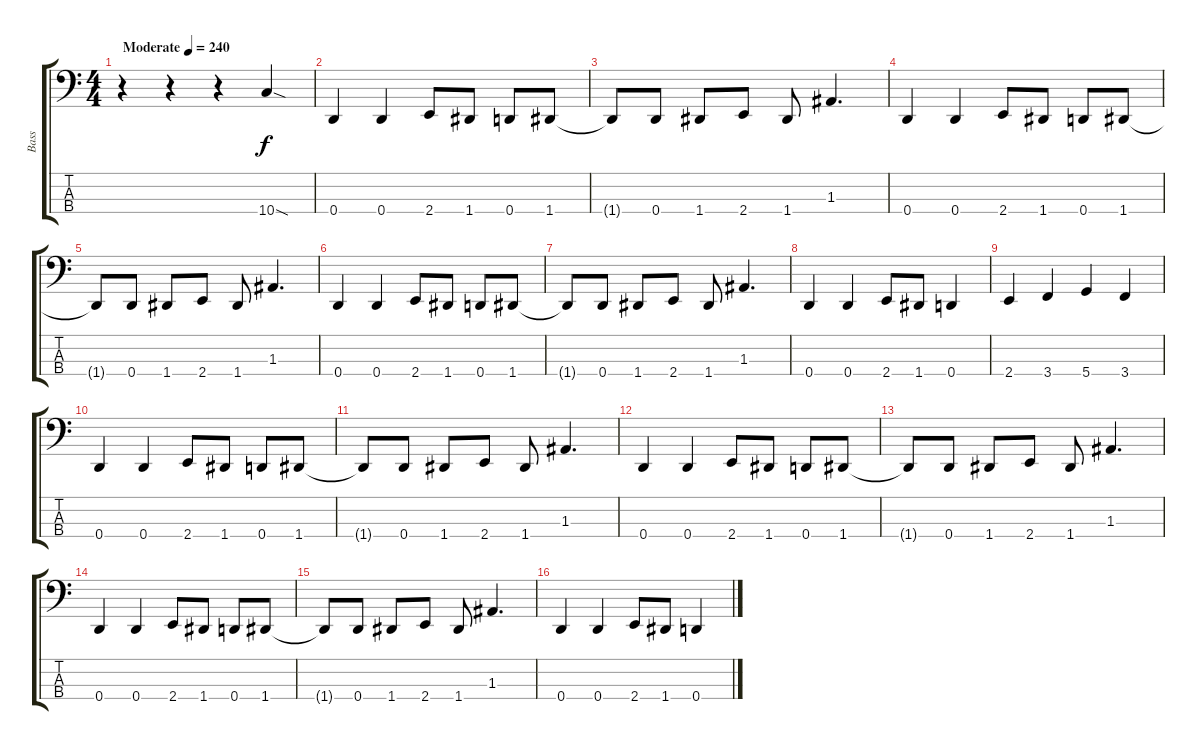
\track ("Bass" "Bass") {instrument electricbasspick}
\staff {score tabs}
\tuning (G2 D2 A1 D1) {hide}
\ts (4 4)
\tempo (240 "Moderate")
\clef f4
\ks c
r.4{dy f instrument electricbasspick} r.4 r.4 10.4{sod}.4 |
0.4.4 0.4.4 2.4.8 1.4.8 0.4.8 1.4.8 |
1.4{t}.8 0.4.8 1.4.8 2.4.8 1.4.8 1.3.4{d} |
0.4.4 0.4.4 2.4.8 1.4.8 0.4.8 1.4.8 |
1.4{t}.8 0.4.8 1.4.8 2.4.8 1.4.8 1.3.4{d} |
0.4.4 0.4.4 2.4.8 1.4.8 0.4.8 1.4.8 |
1.4{t}.8 0.4.8 1.4.8 2.4.8 1.4.8 1.3.4{d} |
0.4.4 0.4.4 2.4.8 1.4.8 0.4.4 |
2.4.4 3.4.4 5.4.4 3.4.4 |
0.4.4 0.4.4 2.4.8 1.4.8 0.4.8 1.4.8 |
1.4{t}.8 0.4.8 1.4.8 2.4.8 1.4.8 1.3.4{d} |
0.4.4 0.4.4 2.4.8 1.4.8 0.4.8 1.4.8 |
1.4{t}.8 0.4.8 1.4.8 2.4.8 1.4.8 1.3.4{d} |
0.4.4 0.4.4 2.4.8 1.4.8 0.4.8 1.4.8 |
1.4{t}.8 0.4.8 1.4.8 2.4.8 1.4.8 1.3.4{d} |
0.4.4 0.4.4 2.4.8 1.4.8 0.4.4
